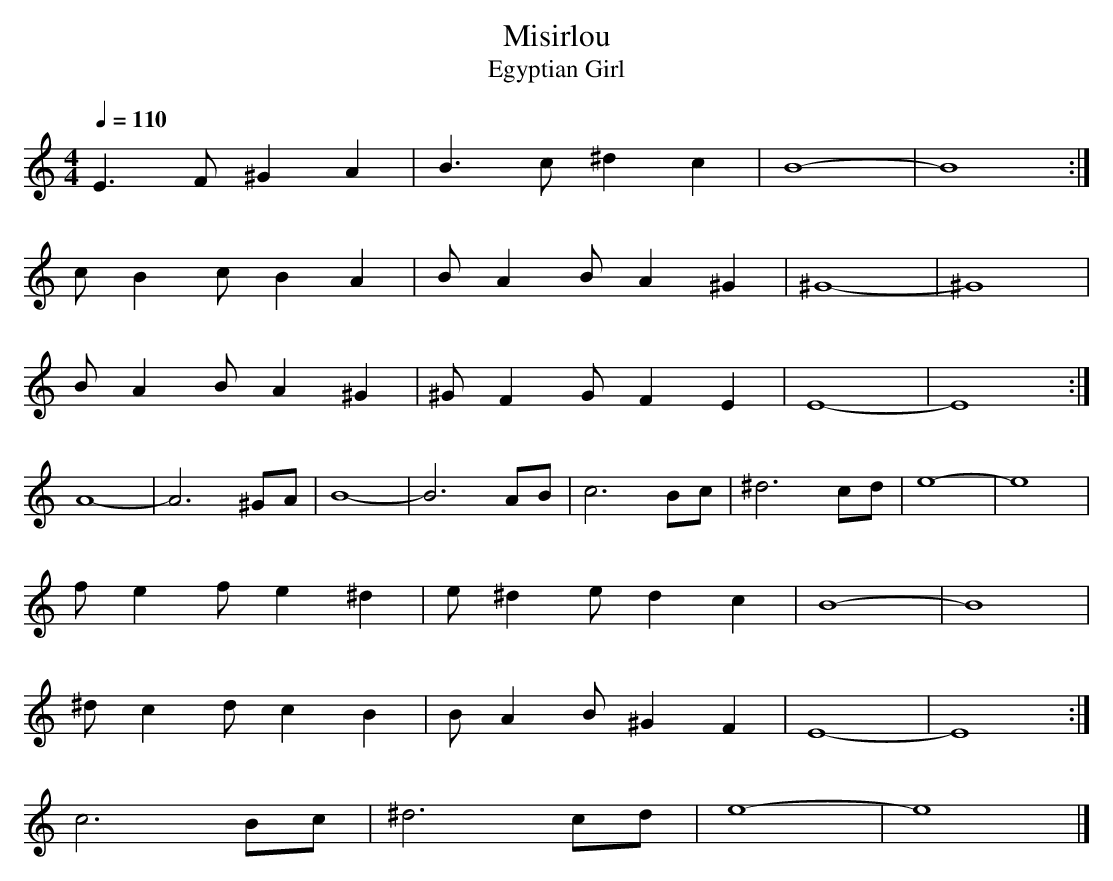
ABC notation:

X:1
T:Misirlou
T:Egyptian Girl
M:4/4
L:1/8
Q:1/4=110
K:EPhr
 E3 F ^G2 A2| B3  c  ^d2 c2| B8-| B8  :|
 cB2c  B2 A2| B A2 B  A2^G2|^G8-|^G8   |
 BA2B  A2^G2|^G F2 G  F2 E2| E8-| E8  :|
 A8-        | A6        ^GA| B8-| B6 AB|\
 c6       Bc|^d6         cd| e8-| e8   |
 fe2f  e2^d2| e^d2 e  d2 c2| B8-| B8   |
^dc2d  c2 B2| B A2 B ^G2 F2| E8-| E8  :|
 c6       Bc|^d6         cd| e8-| e8  |]

That is an unusually simple tune, just up and down the scale: "arch form".
This Romanian example is also very simple, a descending line:
